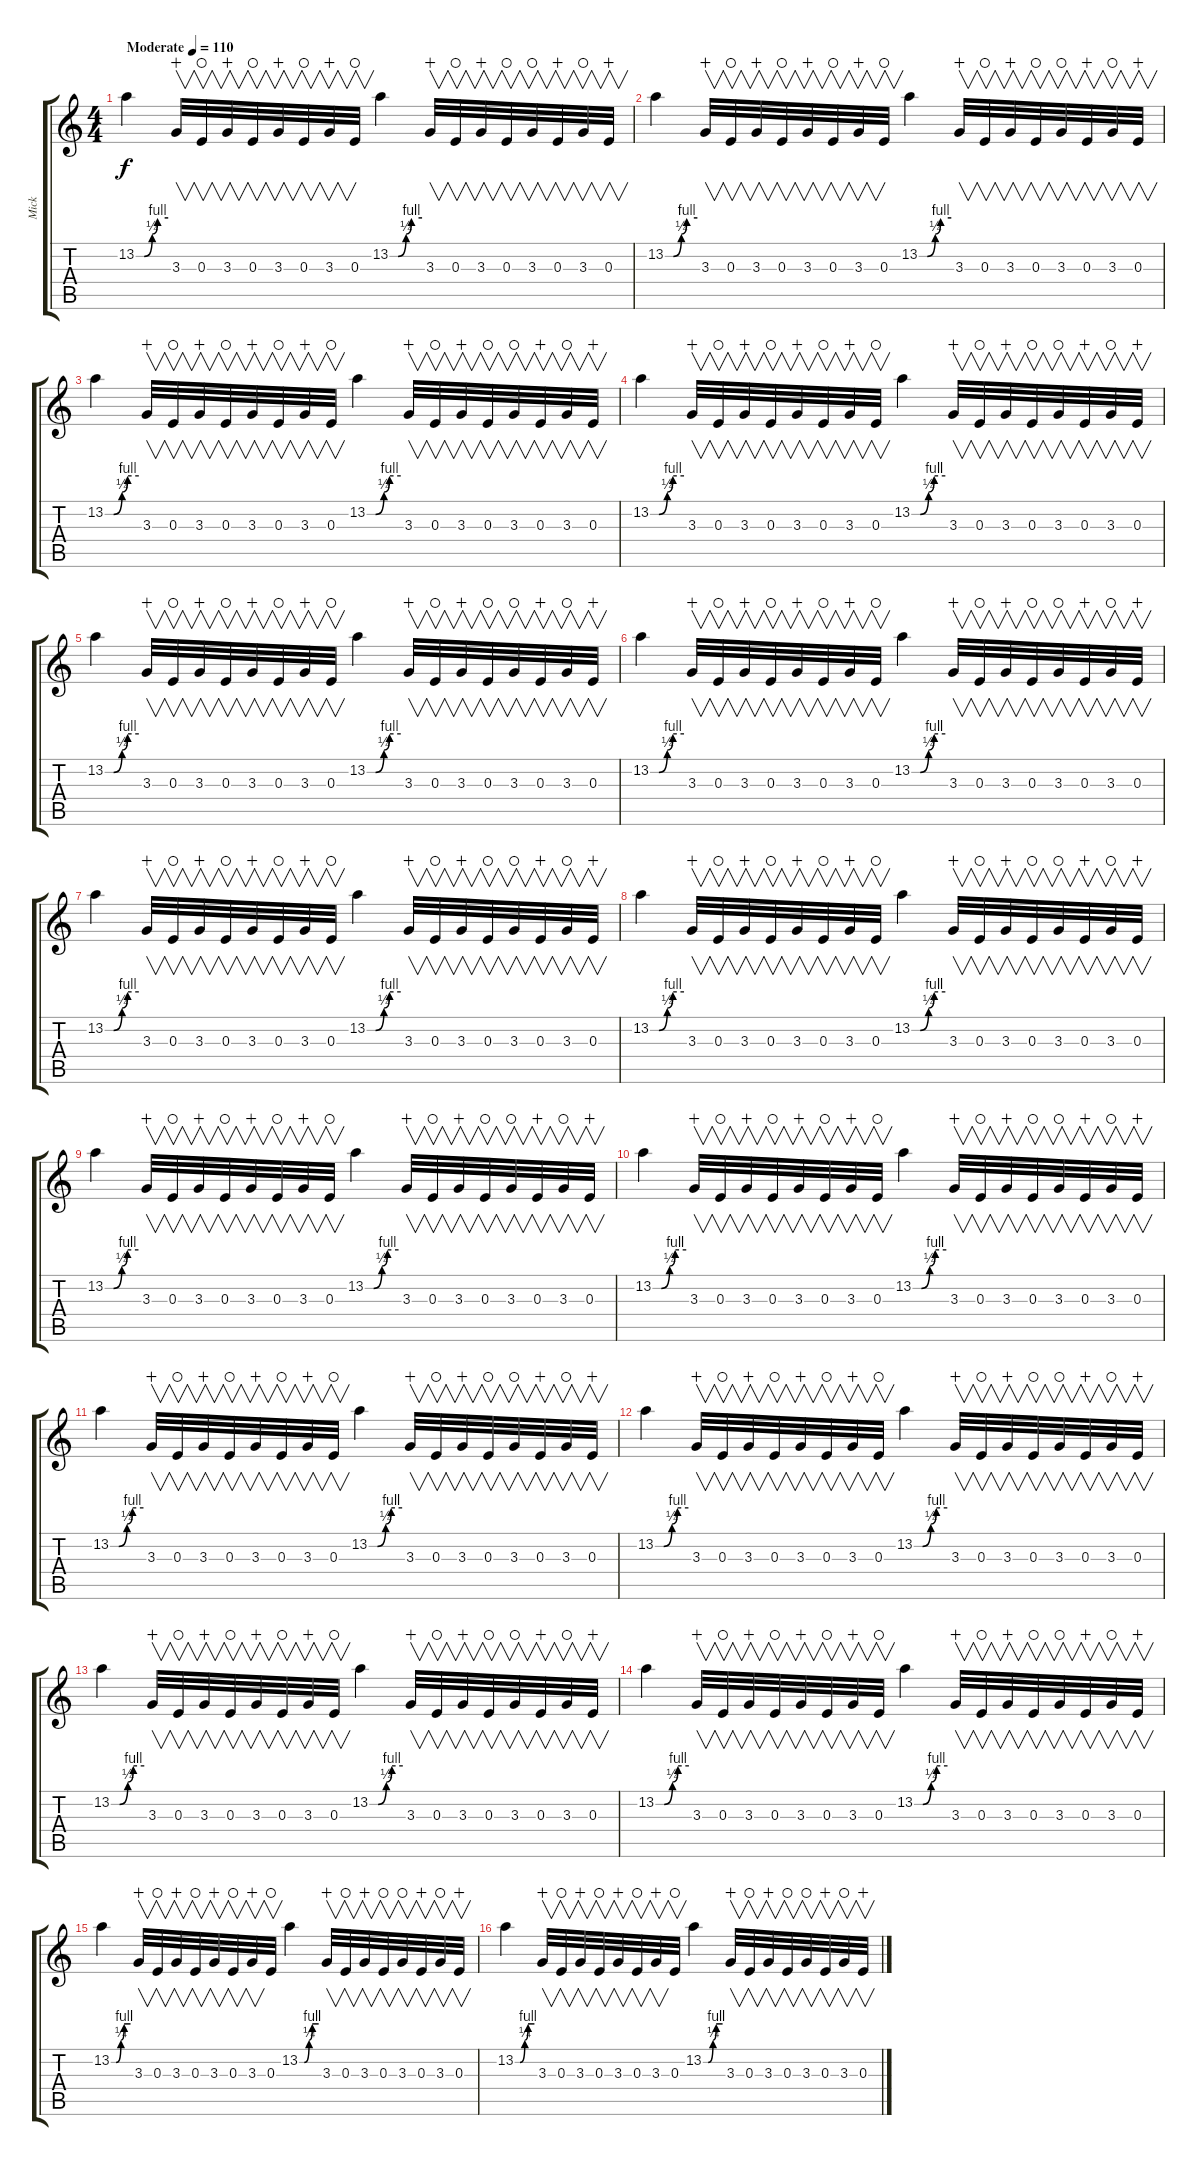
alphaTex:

\track ("Mick" "Mick") {instrument distortionguitar}
\staff {score tabs}
\tuning (Db4 Ab3 E3 B2 Gb2 B1) {hide}
\ts (4 4)
\tempo (110 "Moderate")
\clef g2
\ks c
13.2{be (custom 0 0 15 0 30 1 40 4 60 4)}.4{dy f instrument distortionguitar} 3.3.32{v wahc} 0.3.32{v waho} 3.3.32{v wahc} 0.3.32{v waho} 3.3.32{v wahc} 0.3.32{v waho} 3.3.32{v wahc} 0.3.32{v waho} 13.2{be (custom 0 0 15 0 30 1 40 4 60 4)}.4 3.3.32{v wahc} 0.3.32{v waho} 3.3.32{v wahc} 0.3.32{v waho} 3.3.32{v waho} 0.3.32{v wahc} 3.3.32{v waho} 0.3.32{v wahc} |
13.2{be (custom 0 0 15 0 30 1 40 4 60 4)}.4 3.3.32{v wahc} 0.3.32{v waho} 3.3.32{v wahc} 0.3.32{v waho} 3.3.32{v wahc} 0.3.32{v waho} 3.3.32{v wahc} 0.3.32{v waho} 13.2{be (custom 0 0 15 0 30 1 40 4 60 4)}.4 3.3.32{v wahc} 0.3.32{v waho} 3.3.32{v wahc} 0.3.32{v waho} 3.3.32{v waho} 0.3.32{v wahc} 3.3.32{v waho} 0.3.32{v wahc} |
13.2{be (custom 0 0 15 0 30 1 40 4 60 4)}.4 3.3.32{v wahc} 0.3.32{v waho} 3.3.32{v wahc} 0.3.32{v waho} 3.3.32{v wahc} 0.3.32{v waho} 3.3.32{v wahc} 0.3.32{v waho} 13.2{be (custom 0 0 15 0 30 1 40 4 60 4)}.4 3.3.32{v wahc} 0.3.32{v waho} 3.3.32{v wahc} 0.3.32{v waho} 3.3.32{v waho} 0.3.32{v wahc} 3.3.32{v waho} 0.3.32{v wahc} |
13.2{be (custom 0 0 15 0 30 1 40 4 60 4)}.4 3.3.32{v wahc} 0.3.32{v waho} 3.3.32{v wahc} 0.3.32{v waho} 3.3.32{v wahc} 0.3.32{v waho} 3.3.32{v wahc} 0.3.32{v waho} 13.2{be (custom 0 0 15 0 30 1 40 4 60 4)}.4 3.3.32{v wahc} 0.3.32{v waho} 3.3.32{v wahc} 0.3.32{v waho} 3.3.32{v waho} 0.3.32{v wahc} 3.3.32{v waho} 0.3.32{v wahc} |
13.2{be (custom 0 0 15 0 30 1 40 4 60 4)}.4 3.3.32{v wahc} 0.3.32{v waho} 3.3.32{v wahc} 0.3.32{v waho} 3.3.32{v wahc} 0.3.32{v waho} 3.3.32{v wahc} 0.3.32{v waho} 13.2{be (custom 0 0 15 0 30 1 40 4 60 4)}.4 3.3.32{v wahc} 0.3.32{v waho} 3.3.32{v wahc} 0.3.32{v waho} 3.3.32{v waho} 0.3.32{v wahc} 3.3.32{v waho} 0.3.32{v wahc} |
13.2{be (custom 0 0 15 0 30 1 40 4 60 4)}.4 3.3.32{v wahc} 0.3.32{v waho} 3.3.32{v wahc} 0.3.32{v waho} 3.3.32{v wahc} 0.3.32{v waho} 3.3.32{v wahc} 0.3.32{v waho} 13.2{be (custom 0 0 15 0 30 1 40 4 60 4)}.4 3.3.32{v wahc} 0.3.32{v waho} 3.3.32{v wahc} 0.3.32{v waho} 3.3.32{v waho} 0.3.32{v wahc} 3.3.32{v waho} 0.3.32{v wahc} |
13.2{be (custom 0 0 15 0 30 1 40 4 60 4)}.4 3.3.32{v wahc} 0.3.32{v waho} 3.3.32{v wahc} 0.3.32{v waho} 3.3.32{v wahc} 0.3.32{v waho} 3.3.32{v wahc} 0.3.32{v waho} 13.2{be (custom 0 0 15 0 30 1 40 4 60 4)}.4 3.3.32{v wahc} 0.3.32{v waho} 3.3.32{v wahc} 0.3.32{v waho} 3.3.32{v waho} 0.3.32{v wahc} 3.3.32{v waho} 0.3.32{v wahc} |
13.2{be (custom 0 0 15 0 30 1 40 4 60 4)}.4 3.3.32{v wahc} 0.3.32{v waho} 3.3.32{v wahc} 0.3.32{v waho} 3.3.32{v wahc} 0.3.32{v waho} 3.3.32{v wahc} 0.3.32{v waho} 13.2{be (custom 0 0 15 0 30 1 40 4 60 4)}.4 3.3.32{v wahc} 0.3.32{v waho} 3.3.32{v wahc} 0.3.32{v waho} 3.3.32{v waho} 0.3.32{v wahc} 3.3.32{v waho} 0.3.32{v wahc} |
13.2{be (custom 0 0 15 0 30 1 40 4 60 4)}.4 3.3.32{v wahc} 0.3.32{v waho} 3.3.32{v wahc} 0.3.32{v waho} 3.3.32{v wahc} 0.3.32{v waho} 3.3.32{v wahc} 0.3.32{v waho} 13.2{be (custom 0 0 15 0 30 1 40 4 60 4)}.4 3.3.32{v wahc} 0.3.32{v waho} 3.3.32{v wahc} 0.3.32{v waho} 3.3.32{v waho} 0.3.32{v wahc} 3.3.32{v waho} 0.3.32{v wahc} |
13.2{be (custom 0 0 15 0 30 1 40 4 60 4)}.4 3.3.32{v wahc} 0.3.32{v waho} 3.3.32{v wahc} 0.3.32{v waho} 3.3.32{v wahc} 0.3.32{v waho} 3.3.32{v wahc} 0.3.32{v waho} 13.2{be (custom 0 0 15 0 30 1 40 4 60 4)}.4 3.3.32{v wahc} 0.3.32{v waho} 3.3.32{v wahc} 0.3.32{v waho} 3.3.32{v waho} 0.3.32{v wahc} 3.3.32{v waho} 0.3.32{v wahc} |
13.2{be (custom 0 0 15 0 30 1 40 4 60 4)}.4 3.3.32{v wahc} 0.3.32{v waho} 3.3.32{v wahc} 0.3.32{v waho} 3.3.32{v wahc} 0.3.32{v waho} 3.3.32{v wahc} 0.3.32{v waho} 13.2{be (custom 0 0 15 0 30 1 40 4 60 4)}.4 3.3.32{v wahc} 0.3.32{v waho} 3.3.32{v wahc} 0.3.32{v waho} 3.3.32{v waho} 0.3.32{v wahc} 3.3.32{v waho} 0.3.32{v wahc} |
13.2{be (custom 0 0 15 0 30 1 40 4 60 4)}.4 3.3.32{v wahc} 0.3.32{v waho} 3.3.32{v wahc} 0.3.32{v waho} 3.3.32{v wahc} 0.3.32{v waho} 3.3.32{v wahc} 0.3.32{v waho} 13.2{be (custom 0 0 15 0 30 1 40 4 60 4)}.4 3.3.32{v wahc} 0.3.32{v waho} 3.3.32{v wahc} 0.3.32{v waho} 3.3.32{v waho} 0.3.32{v wahc} 3.3.32{v waho} 0.3.32{v wahc} |
13.2{be (custom 0 0 15 0 30 1 40 4 60 4)}.4 3.3.32{v wahc} 0.3.32{v waho} 3.3.32{v wahc} 0.3.32{v waho} 3.3.32{v wahc} 0.3.32{v waho} 3.3.32{v wahc} 0.3.32{v waho} 13.2{be (custom 0 0 15 0 30 1 40 4 60 4)}.4 3.3.32{v wahc} 0.3.32{v waho} 3.3.32{v wahc} 0.3.32{v waho} 3.3.32{v waho} 0.3.32{v wahc} 3.3.32{v waho} 0.3.32{v wahc} |
13.2{be (custom 0 0 15 0 30 1 40 4 60 4)}.4 3.3.32{v wahc} 0.3.32{v waho} 3.3.32{v wahc} 0.3.32{v waho} 3.3.32{v wahc} 0.3.32{v waho} 3.3.32{v wahc} 0.3.32{v waho} 13.2{be (custom 0 0 15 0 30 1 40 4 60 4)}.4 3.3.32{v wahc} 0.3.32{v waho} 3.3.32{v wahc} 0.3.32{v waho} 3.3.32{v waho} 0.3.32{v wahc} 3.3.32{v waho} 0.3.32{v wahc} |
13.2{be (custom 0 0 15 0 30 1 40 4 60 4)}.4 3.3.32{v wahc} 0.3.32{v waho} 3.3.32{v wahc} 0.3.32{v waho} 3.3.32{v wahc} 0.3.32{v waho} 3.3.32{v wahc} 0.3.32{v waho} 13.2{be (custom 0 0 15 0 30 1 40 4 60 4)}.4 3.3.32{v wahc} 0.3.32{v waho} 3.3.32{v wahc} 0.3.32{v waho} 3.3.32{v waho} 0.3.32{v wahc} 3.3.32{v waho} 0.3.32{v wahc} |
13.2{be (custom 0 0 15 0 30 1 40 4 60 4)}.4 3.3.32{v wahc} 0.3.32{v waho} 3.3.32{v wahc} 0.3.32{v waho} 3.3.32{v wahc} 0.3.32{v waho} 3.3.32{v wahc} 0.3.32{v waho} 13.2{be (custom 0 0 15 0 30 1 40 4 60 4)}.4 3.3.32{v wahc} 0.3.32{v waho} 3.3.32{v wahc} 0.3.32{v waho} 3.3.32{v waho} 0.3.32{v wahc} 3.3.32{v waho} 0.3.32{v wahc}
